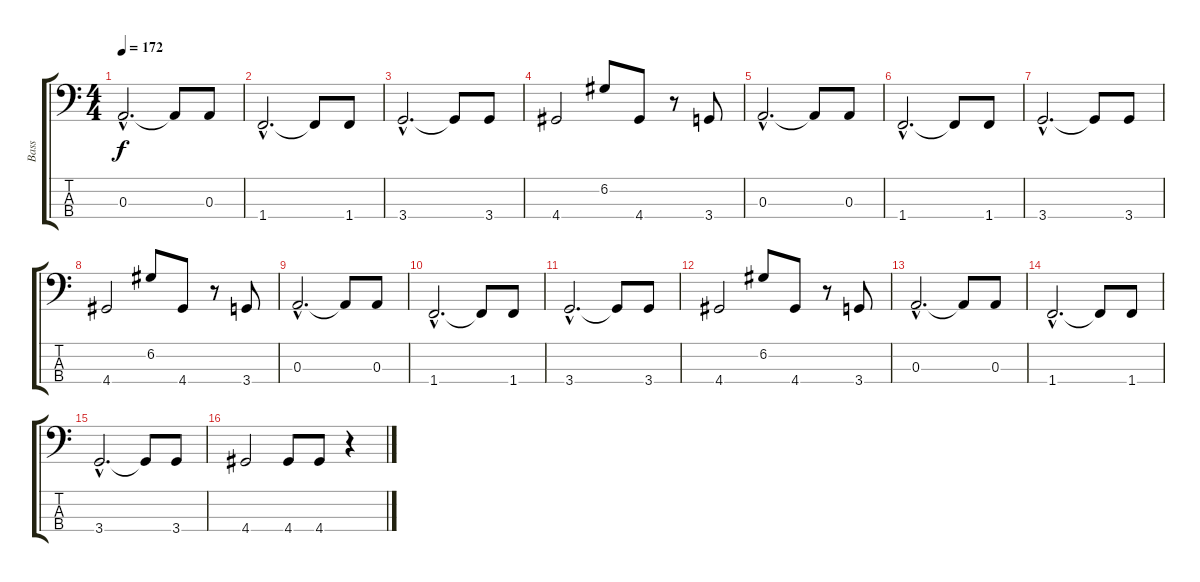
\track ("Bass" "Bass") {instrument electricbasspick}
\staff {score tabs}
\tuning (G2 D2 A1 E1) {hide}
\ts (4 4)
\section ("" "")
\tempo 172
\clef f4
\ks c
0.3{hac}.2{d dy f} 0.3{t}.8 0.3.8 |
1.4{hac}.2{d} 1.4{t}.8 1.4.8 |
3.4{hac}.2{d} 3.4{t}.8 3.4.8 |
4.4.2 6.2.8 4.4.8 r.8 3.4.8 |
0.3{hac}.2{d} 0.3{t}.8 0.3.8 |
1.4{hac}.2{d} 1.4{t}.8 1.4.8 |
3.4{hac}.2{d} 3.4{t}.8 3.4.8 |
4.4.2 6.2.8 4.4.8 r.8 3.4.8 |
0.3{hac}.2{d} 0.3{t}.8 0.3.8 |
1.4{hac}.2{d} 1.4{t}.8 1.4.8 |
3.4{hac}.2{d} 3.4{t}.8 3.4.8 |
4.4.2 6.2.8 4.4.8 r.8 3.4.8 |
0.3{hac}.2{d} 0.3{t}.8 0.3.8 |
1.4{hac}.2{d} 1.4{t}.8 1.4.8 |
3.4{hac}.2{d} 3.4{t}.8 3.4.8 |
4.4.2 4.4.8 4.4.8 r.4
